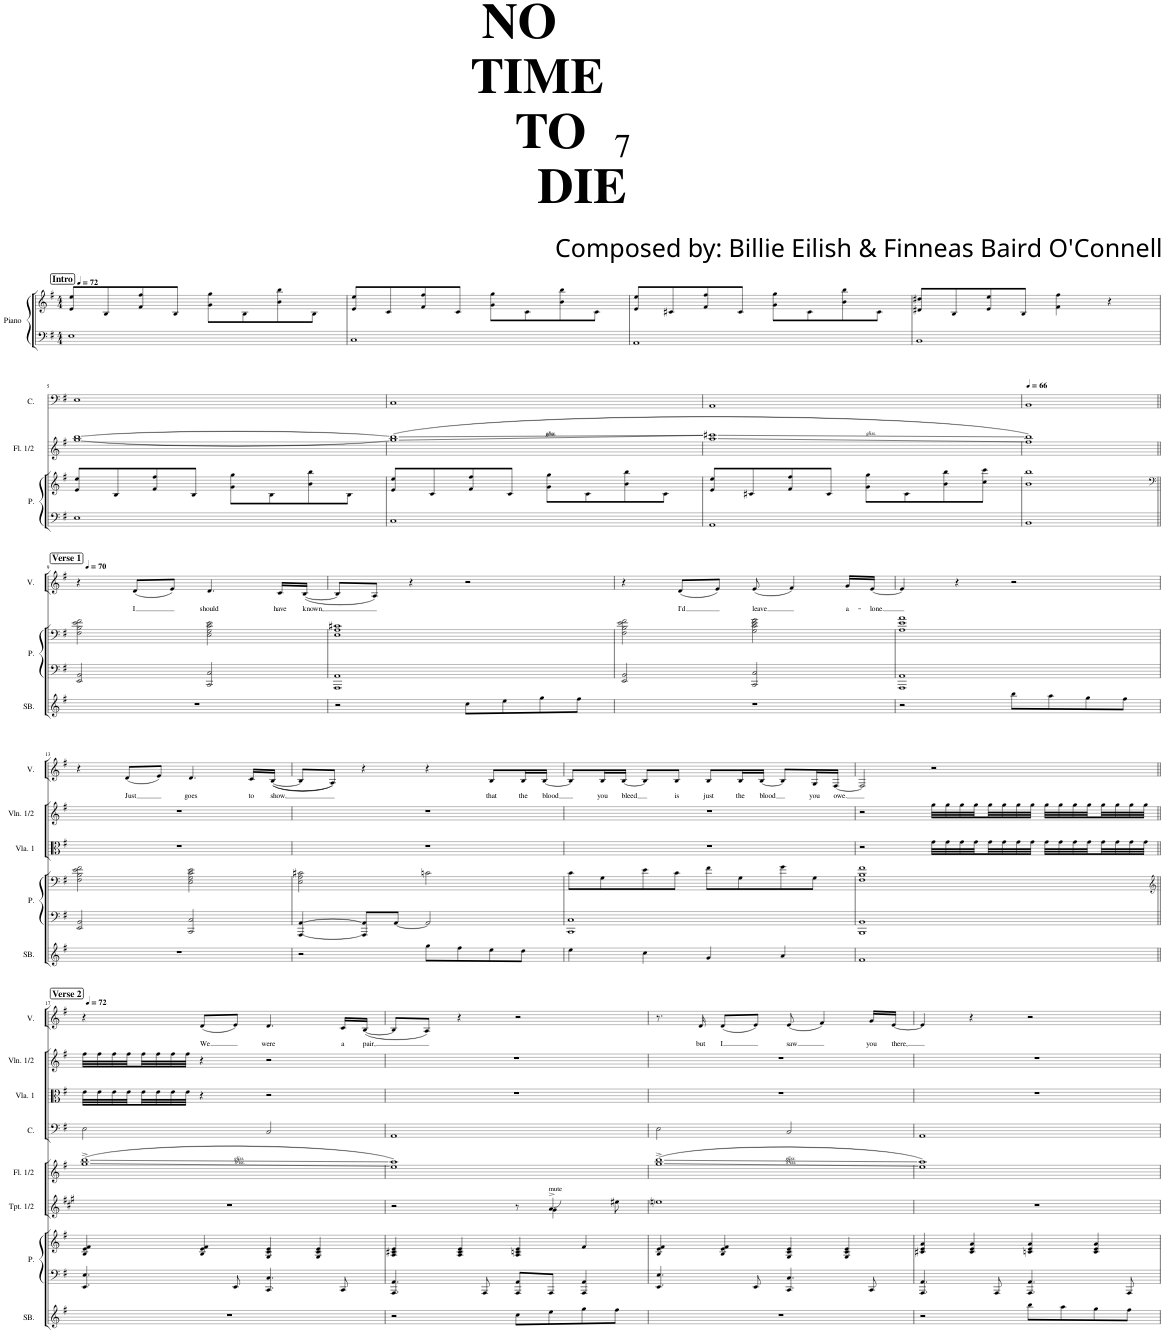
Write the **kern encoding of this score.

**kern	**kern	**kern	**kern	**kern	**kern	**kern	**kern	**kern	**kern	**kern	**kern	**kern	**kern	**kern	**kern	**text
*part15	*part14	*part14	*part13	*part12	*part11	*part10	*part9	*part8	*part7	*part6	*part5	*part4	*part3	*part2	*part1	*part1
*staff16	*staff15	*staff14	*staff13	*staff12	*staff11	*staff10	*staff9	*staff8	*staff7	*staff6	*staff5	*staff4	*staff3	*staff2	*staff1	*staff1
*I"Synth Bells	*I"Piano	*	*I"Tuba	*I"Bass Trombone	*I"Trombone 1, 2	*I"French Horn 1, 2	*I"Bb Trumpet 1, 2	*I"Flutes 1, 2	*I"String Bass	*I"Cello	*I"Viola 3	*I"Viola 1, 2	*I"Violin 3	*I"Violin 1, 2	*I"Vocal	*
*I'SB.	*I'P.	*	*I'Tba.	*I'B. Tbn.	*I'Tbn. 1/2	*I'F Hn. 1/2	*I'Tpt. 1/2	*I'Fl. 1/2	*I'Str. B.	*I'C.	*I'Vla. 3	*I'Vla. 1	*I'Vln. 3	*I'Vln. 1/2	*I'V.	*
*stria5	*	*	*	*	*	*	*	*	*	*	*	*	*	*	*	*
*clefG2	*clefF4	*clefG2	*clefF4	*clefF4	*clefF4	*clefG2	*clefG2	*clefG2	*clefF4	*clefF4	*clefC3	*clefC3	*clefG2	*clefG2	*clefG2	*
*	*	*	*	*	*	*Trd4c7	*Trd1c2	*	*Trd7c12	*	*	*	*	*	*	*
*k[f#]	*k[f#]	*k[f#]	*k[f#]	*k[f#]	*k[f#]	*k[f#c#]	*k[f#c#g#]	*k[f#]	*k[f#]	*k[f#]	*k[f#]	*k[f#]	*k[f#]	*k[f#]	*k[f#]	*
*M4/4	*M4/4	*M4/4	*M4/4	*M4/4	*M4/4	*M4/4	*M4/4	*M4/4	*M4/4	*M4/4	*M4/4	*M4/4	*M4/4	*M4/4	*M4/4	*
*MM72	*MM72	*MM72	*MM72	*MM72	*MM72	*MM72	*MM72	*MM72	*MM72	*MM72	*MM72	*MM72	*MM72	*MM72	*MM72	*
!!LO:REH:place=s1:a:B:cj:fs=14:t=Intro
=1	=1	=1	=1	=1	=1	=1	=1	=1	=1	=1	=1	=1	=1	=1	=1	=1
1r	1E	8e/ 8ee/L	1r	1r	1r	1r	1r	1r	1r	1r	1r	1r	1r	1r	1r	.
.	.	8B/	.	.	.	.	.	.	.	.	.	.	.	.	.	.
.	.	8f#/ 8ff#/	.	.	.	.	.	.	.	.	.	.	.	.	.	.
.	.	8B/J	.	.	.	.	.	.	.	.	.	.	.	.	.	.
.	.	8g\ 8gg\L	.	.	.	.	.	.	.	.	.	.	.	.	.	.
.	.	8B\	.	.	.	.	.	.	.	.	.	.	.	.	.	.
.	.	8b\ 8bb\	.	.	.	.	.	.	.	.	.	.	.	.	.	.
.	.	8B\J	.	.	.	.	.	.	.	.	.	.	.	.	.	.
=2	=2	=2	=2	=2	=2	=2	=2	=2	=2	=2	=2	=2	=2	=2	=2	=2
1r	1C	8e/ 8ee/L	1r	1r	1r	1r	1r	1r	1r	1r	1r	1r	1r	1r	1r	.
.	.	8c/	.	.	.	.	.	.	.	.	.	.	.	.	.	.
.	.	8f#/ 8ff#/	.	.	.	.	.	.	.	.	.	.	.	.	.	.
.	.	8c/J	.	.	.	.	.	.	.	.	.	.	.	.	.	.
.	.	8g\ 8gg\L	.	.	.	.	.	.	.	.	.	.	.	.	.	.
.	.	8c\	.	.	.	.	.	.	.	.	.	.	.	.	.	.
.	.	8b\ 8bb\	.	.	.	.	.	.	.	.	.	.	.	.	.	.
.	.	8c\J	.	.	.	.	.	.	.	.	.	.	.	.	.	.
=3	=3	=3	=3	=3	=3	=3	=3	=3	=3	=3	=3	=3	=3	=3	=3	=3
1r	1AA	8e/ 8ee/L	1r	1r	1r	1r	1r	1r	1r	1r	1r	1r	1r	1r	1r	.
.	.	8c#X/	.	.	.	.	.	.	.	.	.	.	.	.	.	.
.	.	8f#/ 8ff#/	.	.	.	.	.	.	.	.	.	.	.	.	.	.
.	.	8c#/J	.	.	.	.	.	.	.	.	.	.	.	.	.	.
.	.	8g\ 8gg\L	.	.	.	.	.	.	.	.	.	.	.	.	.	.
.	.	8c#\	.	.	.	.	.	.	.	.	.	.	.	.	.	.
.	.	8b\ 8bb\	.	.	.	.	.	.	.	.	.	.	.	.	.	.
.	.	8c#\J	.	.	.	.	.	.	.	.	.	.	.	.	.	.
=4	=4	=4	=4	=4	=4	=4	=4	=4	=4	=4	=4	=4	=4	=4	=4	=4
1r	1BB	8d#X/ 8dd#X/L	1r	1r	1r	1r	1r	1r	1r	1r	1r	1r	1r	1r	1r	.
.	.	8B/	.	.	.	.	.	.	.	.	.	.	.	.	.	.
.	.	8e/ 8ee/	.	.	.	.	.	.	.	.	.	.	.	.	.	.
.	.	8B/J	.	.	.	.	.	.	.	.	.	.	.	.	.	.
.	.	4f#\ 4ff#\	.	.	.	.	.	.	.	.	.	.	.	.	.	.
.	.	4r	.	.	.	.	.	.	.	.	.	.	.	.	.	.
!!LO:LB:g=z
=5	=5	=5	=5	=5	=5	=5	=5	=5	=5	=5	=5	=5	=5	=5	=5	=5
1r	1E	8e/ 8ee/L	1r	1r	1r	1r	1r	[1gg [1bb	1r	1E	1r	1r	1r	1r	1r	.
.	.	8B/	.	.	.	.	.	.	.	.	.	.	.	.	.	.
.	.	8f#/ 8ff#/	.	.	.	.	.	.	.	.	.	.	.	.	.	.
.	.	8B/J	.	.	.	.	.	.	.	.	.	.	.	.	.	.
.	.	8g\ 8gg\L	.	.	.	.	.	.	.	.	.	.	.	.	.	.
.	.	8B\	.	.	.	.	.	.	.	.	.	.	.	.	.	.
.	.	8b\ 8bb\	.	.	.	.	.	.	.	.	.	.	.	.	.	.
.	.	8B\J	.	.	.	.	.	.	.	.	.	.	.	.	.	.
=6	=6	=6	=6	=6	=6	=6	=6	=6	=6	=6	=6	=6	=6	=6	=6	=6
1r	1C	8e/ 8ee/L	1r	1r	1r	1r	1r	(1gg] 1bb]	1r	1C	1r	1r	1r	1r	1r	.
.	.	8c/	.	.	.	.	.	.	.	.	.	.	.	.	.	.
.	.	8f#/ 8ff#/	.	.	.	.	.	.	.	.	.	.	.	.	.	.
.	.	8c/J	.	.	.	.	.	.	.	.	.	.	.	.	.	.
.	.	8g\ 8gg\L	.	.	.	.	.	.	.	.	.	.	.	.	.	.
.	.	8c\	.	.	.	.	.	.	.	.	.	.	.	.	.	.
.	.	8b\ 8bb\	.	.	.	.	.	.	.	.	.	.	.	.	.	.
.	.	8c\J	.	.	.	.	.	.	.	.	.	.	.	.	.	.
=7	=7	=7	=7	=7	=7	=7	=7	=7	=7	=7	=7	=7	=7	=7	=7	=7
1r	1AA	8e/ 8ee/L	1r	1r	1r	1r	1r	1aa 1ccc#X	1r	1AA	1r	1r	1r	1r	1r	.
.	.	8c#X/	.	.	.	.	.	.	.	.	.	.	.	.	.	.
.	.	8f#/ 8ff#/	.	.	.	.	.	.	.	.	.	.	.	.	.	.
.	.	8c#/J	.	.	.	.	.	.	.	.	.	.	.	.	.	.
.	.	8g\ 8gg\L	.	.	.	.	.	.	.	.	.	.	.	.	.	.
.	.	8c#\	.	.	.	.	.	.	.	.	.	.	.	.	.	.
.	.	8b\ 8bb\	.	.	.	.	.	.	.	.	.	.	.	.	.	.
.	.	8cc\ 8ccc\J	.	.	.	.	.	.	.	.	.	.	.	.	.	.
=8	=8	=8	=8	=8	=8	=8	=8	=8	=8	=8	=8	=8	=8	=8	=8	=8
*	*	*	*	*	*	*	*	*	*	*	*	*	*	*	*MM66	*
1r	1BB	1b 1bb	1r	1r	1r	1r	1r	1ff# 1bb)	1r	1BB	1r	1r	1r	1r	1r	.
!!LO:LB:g=z
=9||	=9||	=9||	=9||	=9||	=9||	=9||	=9||	=9||	=9||	=9||	=9||	=9||	=9||	=9||	=9||	=9||
!!LO:REH:place=s1:a:B:cj:fs=14:t=Verse 1
*	*	*clefF4	*	*	*	*	*	*	*	*	*	*	*	*	*	*
*	*	*	*	*	*	*	*	*	*	*	*	*	*	*	*MM70	*
1r	2EE/ 2BB/	2F#\ 2B\ 2e\ 2f#\	1r	1r	1r	1r	1r	1r	1r	1r	1r	1r	1r	1r	4r	.
!	!	!	!	!	!	!	!	!	!	!	!	!	!	!	!	!LO:LY:b
.	.	.	.	.	.	.	.	.	.	.	.	.	.	.	(8d/L	I
.	.	.	.	.	.	.	.	.	.	.	.	.	.	.	8e/J)	.
!	!	!	!	!	!	!	!	!	!	!	!	!	!	!	!	!LO:LY:b
.	2CC/ 2C/	2E\ 2G\ 2c\ 2e\	.	.	.	.	.	.	.	.	.	.	.	.	4.d/	should
!	!	!	!	!	!	!	!	!	!	!	!	!	!	!	!	!LO:LY:b
.	.	.	.	.	.	.	.	.	.	.	.	.	.	.	16c/LL	have
!	!	!	!	!	!	!	!	!	!	!	!	!	!	!	!	!LO:LY:b
.	.	.	.	.	.	.	.	.	.	.	.	.	.	.	([16B/JJ	known,
=10	=10	=10	=10	=10	=10	=10	=10	=10	=10	=10	=10	=10	=10	=10	=10	=10
2r	1AAA 1AA	1E 1A 1c#X	1r	1r	1r	1r	1r	1r	1r	1r	1r	1r	1r	1r	8B/L]	.
.	.	.	.	.	.	.	.	.	.	.	.	.	.	.	8A/J)	.
.	.	.	.	.	.	.	.	.	.	.	.	.	.	.	4r	.
8cc\L	.	.	.	.	.	.	.	.	.	.	.	.	.	.	2r	.
8ee\	.	.	.	.	.	.	.	.	.	.	.	.	.	.	.	.
8gg\	.	.	.	.	.	.	.	.	.	.	.	.	.	.	.	.
8ff#\J	.	.	.	.	.	.	.	.	.	.	.	.	.	.	.	.
=11	=11	=11	=11	=11	=11	=11	=11	=11	=11	=11	=11	=11	=11	=11	=11	=11
1r	2EE/ 2BB/	2F#\ 2B\ 2e\ 2f#\	1r	1r	1r	1r	1r	1r	1r	1r	1r	1r	1r	1r	4r	.
!	!	!	!	!	!	!	!	!	!	!	!	!	!	!	!	!LO:LY:b
.	.	.	.	.	.	.	.	.	.	.	.	.	.	.	(8d/L	I'd
.	.	.	.	.	.	.	.	.	.	.	.	.	.	.	8e/J)	.
!	!	!	!	!	!	!	!	!	!	!	!	!	!	!	!	!LO:LY:b
.	2CC/ 2C/	2G\ 2c\ 2e\ 2g\	.	.	.	.	.	.	.	.	.	.	.	.	(8e/	leave
.	.	.	.	.	.	.	.	.	.	.	.	.	.	.	4f#/)	.
!	!	!	!	!	!	!	!	!	!	!	!	!	!	!	!	!LO:LY:b
.	.	.	.	.	.	.	.	.	.	.	.	.	.	.	16g/LL	a-
!	!	!	!	!	!	!	!	!	!	!	!	!	!	!	!	!LO:LY:b
.	.	.	.	.	.	.	.	.	.	.	.	.	.	.	[16e/JJ	-lone.
=12	=12	=12	=12	=12	=12	=12	=12	=12	=12	=12	=12	=12	=12	=12	=12	=12
2r	1AAA 1AA	1A 1e 1a	1r	1r	1r	1r	1r	1r	1r	1r	1r	1r	1r	1r	4e/]	.
.	.	.	.	.	.	.	.	.	.	.	.	.	.	.	4r	.
8bb\L	.	.	.	.	.	.	.	.	.	.	.	.	.	.	2r	.
8aa\	.	.	.	.	.	.	.	.	.	.	.	.	.	.	.	.
8gg\	.	.	.	.	.	.	.	.	.	.	.	.	.	.	.	.
8ff#\J	.	.	.	.	.	.	.	.	.	.	.	.	.	.	.	.
!!LO:LB:g=z
=13	=13	=13	=13	=13	=13	=13	=13	=13	=13	=13	=13	=13	=13	=13	=13	=13
1r	2EE/ 2BB/	2F#\ 2B\ 2e\ 2f#\	1r	1r	1r	1r	1r	1r	1r	1r	1r	1r	1r	1r	4r	.
!	!	!	!	!	!	!	!	!	!	!	!	!	!	!	!	!LO:LY:b
.	.	.	.	.	.	.	.	.	.	.	.	.	.	.	(8d/L	Just
.	.	.	.	.	.	.	.	.	.	.	.	.	.	.	8e/J)	.
!	!	!	!	!	!	!	!	!	!	!	!	!	!	!	!	!LO:LY:b
.	2CC/ 2C/	2E\ 2G\ 2c\ 2e\	.	.	.	.	.	.	.	.	.	.	.	.	4.d/	goes
!	!	!	!	!	!	!	!	!	!	!	!	!	!	!	!	!LO:LY:b
.	.	.	.	.	.	.	.	.	.	.	.	.	.	.	16c/LL	to
!	!	!	!	!	!	!	!	!	!	!	!	!	!	!	!	!LO:LY:b
.	.	.	.	.	.	.	.	.	.	.	.	.	.	.	(([16B/JJ	show,
=14	=14	=14	=14	=14	=14	=14	=14	=14	=14	=14	=14	=14	=14	=14	=14	=14
2r	[4AAA/ [4AA/	2E\ 2A\ 2c#X\	1r	1r	1r	1r	1r	1r	1r	1r	1r	1r	1r	1r	8B/L]	.
.	.	.	.	.	.	.	.	.	.	.	.	.	.	.	8A/J))	.
.	8AAA/] 8AA/]L	.	.	.	.	.	.	.	.	.	.	.	.	.	4r	.
.	[8AA/J	.	.	.	.	.	.	.	.	.	.	.	.	.	.	.
8gg\L	2AA/]	2cn\	.	.	.	.	.	.	.	.	.	.	.	.	4r	.
8ff#\	.	.	.	.	.	.	.	.	.	.	.	.	.	.	.	.
!	!	!	!	!	!	!	!	!	!	!	!	!	!	!	!	!LO:LY:b
8ee\	.	.	.	.	.	.	.	.	.	.	.	.	.	.	8B/L	that
!	!	!	!	!	!	!	!	!	!	!	!	!	!	!	!	!LO:LY:b
8dd\J	.	.	.	.	.	.	.	.	.	.	.	.	.	.	16B/L	the
!	!	!	!	!	!	!	!	!	!	!	!	!	!	!	!	!LO:LY:b
.	.	.	.	.	.	.	.	.	.	.	.	.	.	.	[16B/JJ	blood
=15	=15	=15	=15	=15	=15	=15	=15	=15	=15	=15	=15	=15	=15	=15	=15	=15
4ee\	1CC 1C	8c\L	1r	1r	1r	1r	1r	1r	1r	1r	1r	1r	1r	1r	8B/L]	.
!	!	!	!	!	!	!	!	!	!	!	!	!	!	!	!	!LO:LY:b
.	.	8G\	.	.	.	.	.	.	.	.	.	.	.	.	16B/L	you
!	!	!	!	!	!	!	!	!	!	!	!	!	!	!	!	!LO:LY:b
.	.	.	.	.	.	.	.	.	.	.	.	.	.	.	[16B/JJ	bleed
4cc\	.	8e\	.	.	.	.	.	.	.	.	.	.	.	.	8B/L]	.
!	!	!	!	!	!	!	!	!	!	!	!	!	!	!	!	!LO:LY:b
.	.	8c\J	.	.	.	.	.	.	.	.	.	.	.	.	8B/J	is
!	!	!	!	!	!	!	!	!	!	!	!	!	!	!	!	!LO:LY:b
4g/	.	8f#\L	.	.	.	.	.	.	.	.	.	.	.	.	8B/L	just
!	!	!	!	!	!	!	!	!	!	!	!	!	!	!	!	!LO:LY:b
.	.	8G\	.	.	.	.	.	.	.	.	.	.	.	.	16B/L	the
!	!	!	!	!	!	!	!	!	!	!	!	!	!	!	!	!LO:LY:b
.	.	.	.	.	.	.	.	.	.	.	.	.	.	.	[16B/JJ	blood
4a/	.	8g\	.	.	.	.	.	.	.	.	.	.	.	.	8B/L]	.
!	!	!	!	!	!	!	!	!	!	!	!	!	!	!	!	!LO:LY:b
.	.	8G\J	.	.	.	.	.	.	.	.	.	.	.	.	16G/L	you
!	!	!	!	!	!	!	!	!	!	!	!	!	!	!	!	!LO:LY:b
.	.	.	.	.	.	.	.	.	.	.	.	.	.	.	[16F#/JJ	owe.
=16	=16	=16	=16	=16	=16	=16	=16	=16	=16	=16	=16	=16	=16	=16	=16	=16
1f#	1BBB 1BB	1F# 1B 1f#	1r	1r	1r	1r	1r	1r	1r	1r	1r	2r	1r	2r	2F#/]	.
.	.	.	.	.	.	.	.	.	.	.	.	32g\LLL	.	32gg\LLL	2r	.
.	.	.	.	.	.	.	.	.	.	.	.	32g\	.	32gg\	.	.
.	.	.	.	.	.	.	.	.	.	.	.	32g\	.	32gg\	.	.
.	.	.	.	.	.	.	.	.	.	.	.	32g\	.	32gg\	.	.
.	.	.	.	.	.	.	.	.	.	.	.	32g\	.	32gg\	.	.
.	.	.	.	.	.	.	.	.	.	.	.	32g\	.	32gg\	.	.
.	.	.	.	.	.	.	.	.	.	.	.	32g\	.	32gg\	.	.
.	.	.	.	.	.	.	.	.	.	.	.	32g\JJJ	.	32gg\JJJ	.	.
.	.	.	.	.	.	.	.	.	.	.	.	32g\LLL	.	32gg\LLL	.	.
.	.	.	.	.	.	.	.	.	.	.	.	32g\	.	32gg\	.	.
.	.	.	.	.	.	.	.	.	.	.	.	32g\	.	32gg\	.	.
.	.	.	.	.	.	.	.	.	.	.	.	32g\	.	32gg\	.	.
.	.	.	.	.	.	.	.	.	.	.	.	32g\	.	32gg\	.	.
.	.	.	.	.	.	.	.	.	.	.	.	32g\	.	32gg\	.	.
.	.	.	.	.	.	.	.	.	.	.	.	32g\	.	32gg\	.	.
.	.	.	.	.	.	.	.	.	.	.	.	32g\JJJ	.	32gg\JJJ	.	.
!!LO:LB:g=z
=17||	=17||	=17||	=17||	=17||	=17||	=17||	=17||	=17||	=17||	=17||	=17||	=17||	=17||	=17||	=17||	=17||
!!LO:REH:place=s1:a:B:cj:fs=14:t=Verse 2
*	*	*clefG2	*	*	*	*	*	*	*	*	*	*	*	*	*	*
*	*	*	*	*	*	*	*	*	*	*	*	*	*	*	*MM72	*
1r	4.EE/ 4.E/	4B/ 4e/ 4f#/	1r	1r	1r	1r	1r	(1gg^ 1bb^	1r	2E\	1r	32e\LLL	1r	32ff#\LLL	4r	.
.	.	.	.	.	.	.	.	.	.	.	.	32e\	.	32ff#\	.	.
.	.	.	.	.	.	.	.	.	.	.	.	32e\	.	32ff#\	.	.
.	.	.	.	.	.	.	.	.	.	.	.	32e\	.	32ff#\	.	.
.	.	.	.	.	.	.	.	.	.	.	.	32e\	.	32ff#\	.	.
.	.	.	.	.	.	.	.	.	.	.	.	32e\	.	32ff#\	.	.
.	.	.	.	.	.	.	.	.	.	.	.	32e\	.	32ff#\	.	.
.	.	.	.	.	.	.	.	.	.	.	.	32e\JJJ	.	32ff#\JJJ	.	.
!	!	!	!	!	!	!	!	!	!	!	!	!	!	!	!	!LO:LY:b
.	.	4B/ 4e/ 4f#/	.	.	.	.	.	.	.	.	.	4r	.	4r	(8d/L	We
.	8EE/	.	.	.	.	.	.	.	.	.	.	.	.	.	8e/J)	.
!	!	!	!	!	!	!	!	!	!	!	!	!	!	!	!	!LO:LY:b
.	4.CC/ 4.C/	4G/ 4c/ 4e/	.	.	.	.	.	.	.	2C/	.	2r	.	2r	4.d/	were
.	.	4G/ 4c/ 4e/	.	.	.	.	.	.	.	.	.	.	.	.	.	.
!	!	!	!	!	!	!	!	!	!	!	!	!	!	!	!	!LO:LY:b
.	8CC/	.	.	.	.	.	.	.	.	.	.	.	.	.	16c/LL	a
!	!	!	!	!	!	!	!	!	!	!	!	!	!	!	!	!LO:LY:b
.	.	.	.	.	.	.	.	.	.	.	.	.	.	.	([16B/JJ	pair,
=18	=18	=18	=18	=18	=18	=18	=18	=18	=18	=18	=18	=18	=18	=18	=18	=18
*	*	*	*	*	*	*	*^	*	*	*	*	*	*	*	*	*
2r	4.AAA/ 4.AA/	4A/ 4c#X/ 4e/	1r	1r	1r	1r	2r	8ryy	1ee 1aa)	1r	1AA	1r	1r	1r	1r	8B/L]	.
*	*	*	*	*	*	*	*v	*v	*	*	*	*	*	*	*	*	*
.	.	.	.	.	.	.	.	.	.	.	.	.	.	.	8A/J)	.
.	.	4A/ 4c#/ 4e/	.	.	.	.	.	.	.	.	.	.	.	.	4r	.
.	8AAA/	.	.	.	.	.	.	.	.	.	.	.	.	.	.	.
8cc\L	8AAA/ 8AA/L	4A/ 4cn/ 4e/	.	.	.	.	8r	.	.	.	.	.	.	.	2r	.
*	*	*	*	*	*	*	*^	*	*	*	*	*	*	*	*	*
!	!	!	!	!	!	!	!LO:TX:a:t=mute	!	!	!	!	!	!	!	!	!	!
8ee\	8AAA/J	.	.	.	.	.	4a^>/	4g#\	.	.	.	.	.	.	.	.	.
8gg\	4AAA/ 4AA/	4f#/	.	.	.	.	.	.	.	.	.	.	.	.	.	.	.
8ff#\J	.	.	.	.	.	.	8ee#X\	8ryy	.	.	.	.	.	.	.	.	.
*	*	*	*	*	*	*	*v	*v	*	*	*	*	*	*	*	*	*
=19	=19	=19	=19	=19	=19	=19	=19	=19	=19	=19	=19	=19	=19	=19	=19	=19
1r	4.EE/ 4.E/	4B/ 4e/ 4f#/	1r	1r	1r	1r	1eeni	(1gg^ 1bb^	1r	2E\	1r	1r	1r	1r	8.r	.
!	!	!	!	!	!	!	!	!	!	!	!	!	!	!	!	!LO:LY:b
.	.	.	.	.	.	.	.	.	.	.	.	.	.	.	16d/	but
!	!	!	!	!	!	!	!	!	!	!	!	!	!	!	!	!LO:LY:b
.	.	4B/ 4e/ 4f#/	.	.	.	.	.	.	.	.	.	.	.	.	(8d/L	I
.	8EE/	.	.	.	.	.	.	.	.	.	.	.	.	.	8e/J)	.
!	!	!	!	!	!	!	!	!	!	!	!	!	!	!	!	!LO:LY:b
.	4.CC/ 4.C/	4G/ 4c/ 4e/	.	.	.	.	.	.	.	2C/	.	.	.	.	(8e/	saw
.	.	.	.	.	.	.	.	.	.	.	.	.	.	.	4f#/)	.
.	.	4G/ 4c/ 4e/	.	.	.	.	.	.	.	.	.	.	.	.	.	.
!	!	!	!	!	!	!	!	!	!	!	!	!	!	!	!	!LO:LY:b
.	8CC/	.	.	.	.	.	.	.	.	.	.	.	.	.	16g/LL	you
!	!	!	!	!	!	!	!	!	!	!	!	!	!	!	!	!LO:LY:b
.	.	.	.	.	.	.	.	.	.	.	.	.	.	.	[16e/JJ	there,
=20	=20	=20	=20	=20	=20	=20	=20	=20	=20	=20	=20	=20	=20	=20	=20	=20
2r	4.AAA/ 4.AA/	4c#X/ 4e/ 4a/	1r	1r	1r	1r	1r	1ee 1aa)	1r	1AA	1r	1r	1r	1r	4e/]	.
.	.	4c#/ 4e/ 4a/	.	.	.	.	.	.	.	.	.	.	.	.	4r	.
.	8AAA/	.	.	.	.	.	.	.	.	.	.	.	.	.	.	.
8bb\L	4.AAA/ 4.AA/	4cn/ 4e/ 4a/	.	.	.	.	.	.	.	.	.	.	.	.	2r	.
8aa\	.	.	.	.	.	.	.	.	.	.	.	.	.	.	.	.
8gg\	.	4c/ 4e/ 4a/	.	.	.	.	.	.	.	.	.	.	.	.	.	.
8ff#\J	8AAA/	.	.	.	.	.	.	.	.	.	.	.	.	.	.	.
=	=	=	=	=	=	=	=	=	=	=	=	=	=	=	=	=
*-	*-	*-	*-	*-	*-	*-	*-	*-	*-	*-	*-	*-	*-	*-	*-	*-
